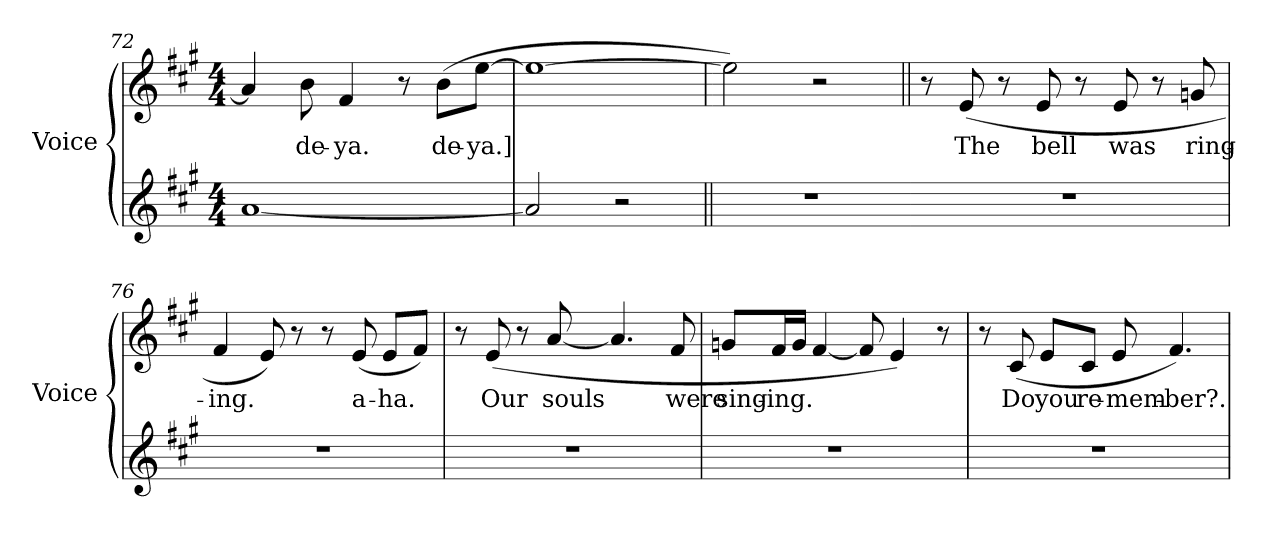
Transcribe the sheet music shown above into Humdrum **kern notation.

**kern	**kern	**text
*part2	*part1	*part1
*staff2	*staff1	*staff1
*I"Voice	*I"Voice	*
*I'Voice	*I'Voice	*
*clefG2	*clefG2	*
*k[f#c#g#]	*k[f#c#g#]	*
*A:	*A:	*
*M4/4	*M4/4	*
=72	=72	=72
[1ai	4ai/]	.
!	!	!LO:LY:b:color=#000000
.	8bi\	de-
!	!	!LO:LY:b:color=#000000
.	4f#i/	-ya.
.	8r	.
!	!	!LO:LY:b:color=#000000
.	(8bi\L	de-
!	!	!LO:LY:b:color=#000000
.	[8eei\J	-ya.]
!!LO:LB:g=z
=73	=73	=73
2ai/]	1eei_	.
2r	.	.
!!LO:LB:g=z
=74||	=74	=74
1r	2eei\])	.
.	2r	.
=75	=75||	=75||
1r	8r	.
!	!	!LO:LY:b:color=#000000
.	(8ei/	The
.	8r	.
!	!	!LO:LY:b:color=#000000
.	8ei/	bell
.	8r	.
!	!	!LO:LY:b:color=#000000
.	8ei/	was
.	8r	.
!	!	!LO:LY:b:color=#000000
.	8gni/	ring-
=76	=76	=76
!	!	!LO:LY:b:color=#000000
1r	4f#i/	-ing.
.	8ei/)	.
.	8r	.
.	8r	.
!	!	!LO:LY:b:color=#000000
.	(8ei/	a-
!	!	!LO:LY:b:color=#000000
.	8ei/L	-ha.
.	8f#i/J)	.
!!LO:LB:g=z
=77	=77	=77
1r	8r	.
!	!	!LO:LY:b:color=#000000
.	(8ei/	Our
.	8r	.
!	!	!LO:LY:b:color=#000000
.	[8ai/	souls
.	4.ai/]	.
!	!	!LO:LY:b:color=#000000
.	8f#i/	were
!!LO:LB:g=z
=78	=78	=78
!	!	!LO:LY:b:color=#000000
1r	8gni/L	sing-
!	!	!LO:LY:b:color=#000000
.	16f#i/L	-ing.
.	16gi/JJ	.
.	[4f#i/	.
.	8f#i/]	.
.	4ei/)	.
.	8r	.
=79	=79	=79
1r	8r	.
!	!	!LO:LY:b:color=#000000
.	(8c#i/	Do
!	!	!LO:LY:b:color=#000000
.	8ei/L	you
!	!	!LO:LY:b:color=#000000
.	8c#i/J	re-
!	!	!LO:LY:b:color=#000000
.	8ei/	-mem-
!	!	!LO:LY:b:color=#000000
.	4.f#i/)	-ber?.
=	=	=
*-	*-	*-
